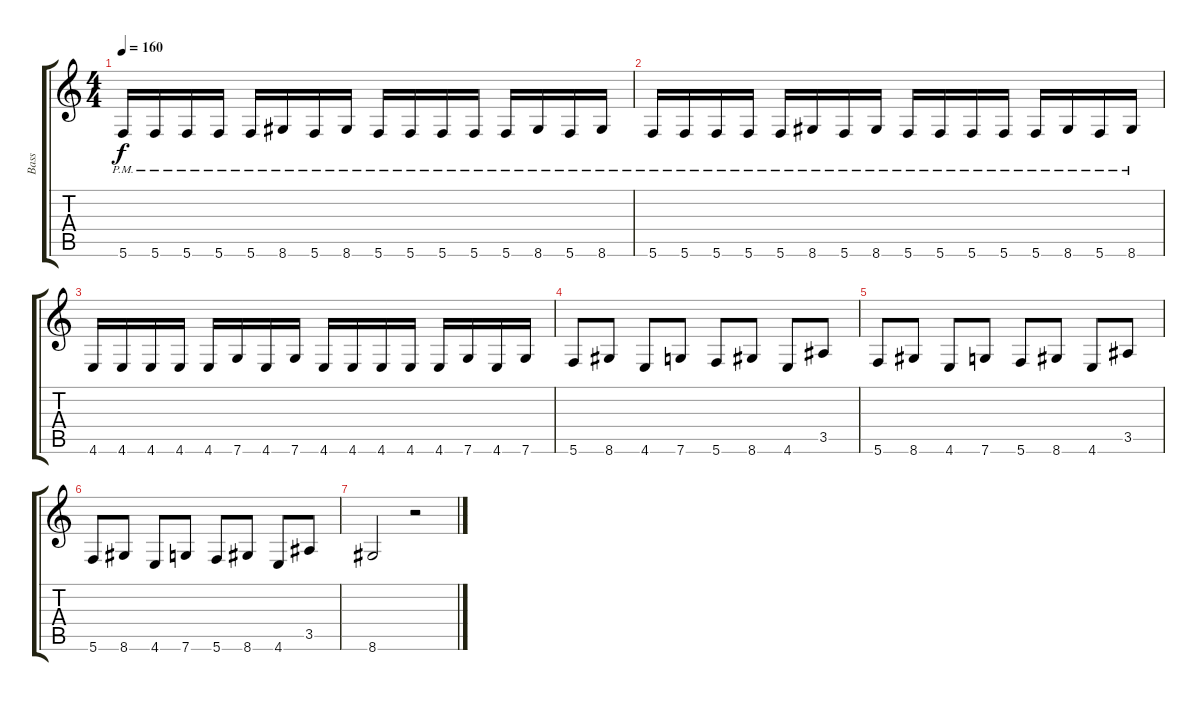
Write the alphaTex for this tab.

\track ("Bass" "Bass") {instrument electricbassfinger}
\staff {score tabs}
\tuning (D4 A3 F3 C3 G2 C2) {hide}
\ts (4 4)
\tempo 160
\clef g2
\ks c
5.6{pm}.16{dy f} 5.6{pm}.16 5.6{pm}.16 5.6{pm}.16 5.6{pm}.16 8.6{pm}.16 5.6{pm}.16 8.6{pm}.16 5.6{pm}.16 5.6{pm}.16 5.6{pm}.16 5.6{pm}.16 5.6{pm}.16 8.6{pm}.16 5.6{pm}.16 8.6{pm}.16 |
5.6{pm}.16 5.6{pm}.16 5.6{pm}.16 5.6{pm}.16 5.6{pm}.16 8.6{pm}.16 5.6{pm}.16 8.6{pm}.16 5.6{pm}.16 5.6{pm}.16 5.6{pm}.16 5.6{pm}.16 5.6{pm}.16 8.6{pm}.16 5.6{pm}.16 8.6{pm}.16 |
4.6.16 4.6.16 4.6.16 4.6.16 4.6.16 7.6.16 4.6.16 7.6.16 4.6.16 4.6.16 4.6.16 4.6.16 4.6.16 7.6.16 4.6.16 7.6.16 |
5.6.8 8.6.8 4.6.8 7.6.8 5.6.8 8.6.8 4.6.8 3.5.8 |
5.6.8 8.6.8 4.6.8 7.6.8 5.6.8 8.6.8 4.6.8 3.5.8 |
5.6.8 8.6.8 4.6.8 7.6.8 5.6.8 8.6.8 4.6.8 3.5.8 |
8.6.2 r.2
